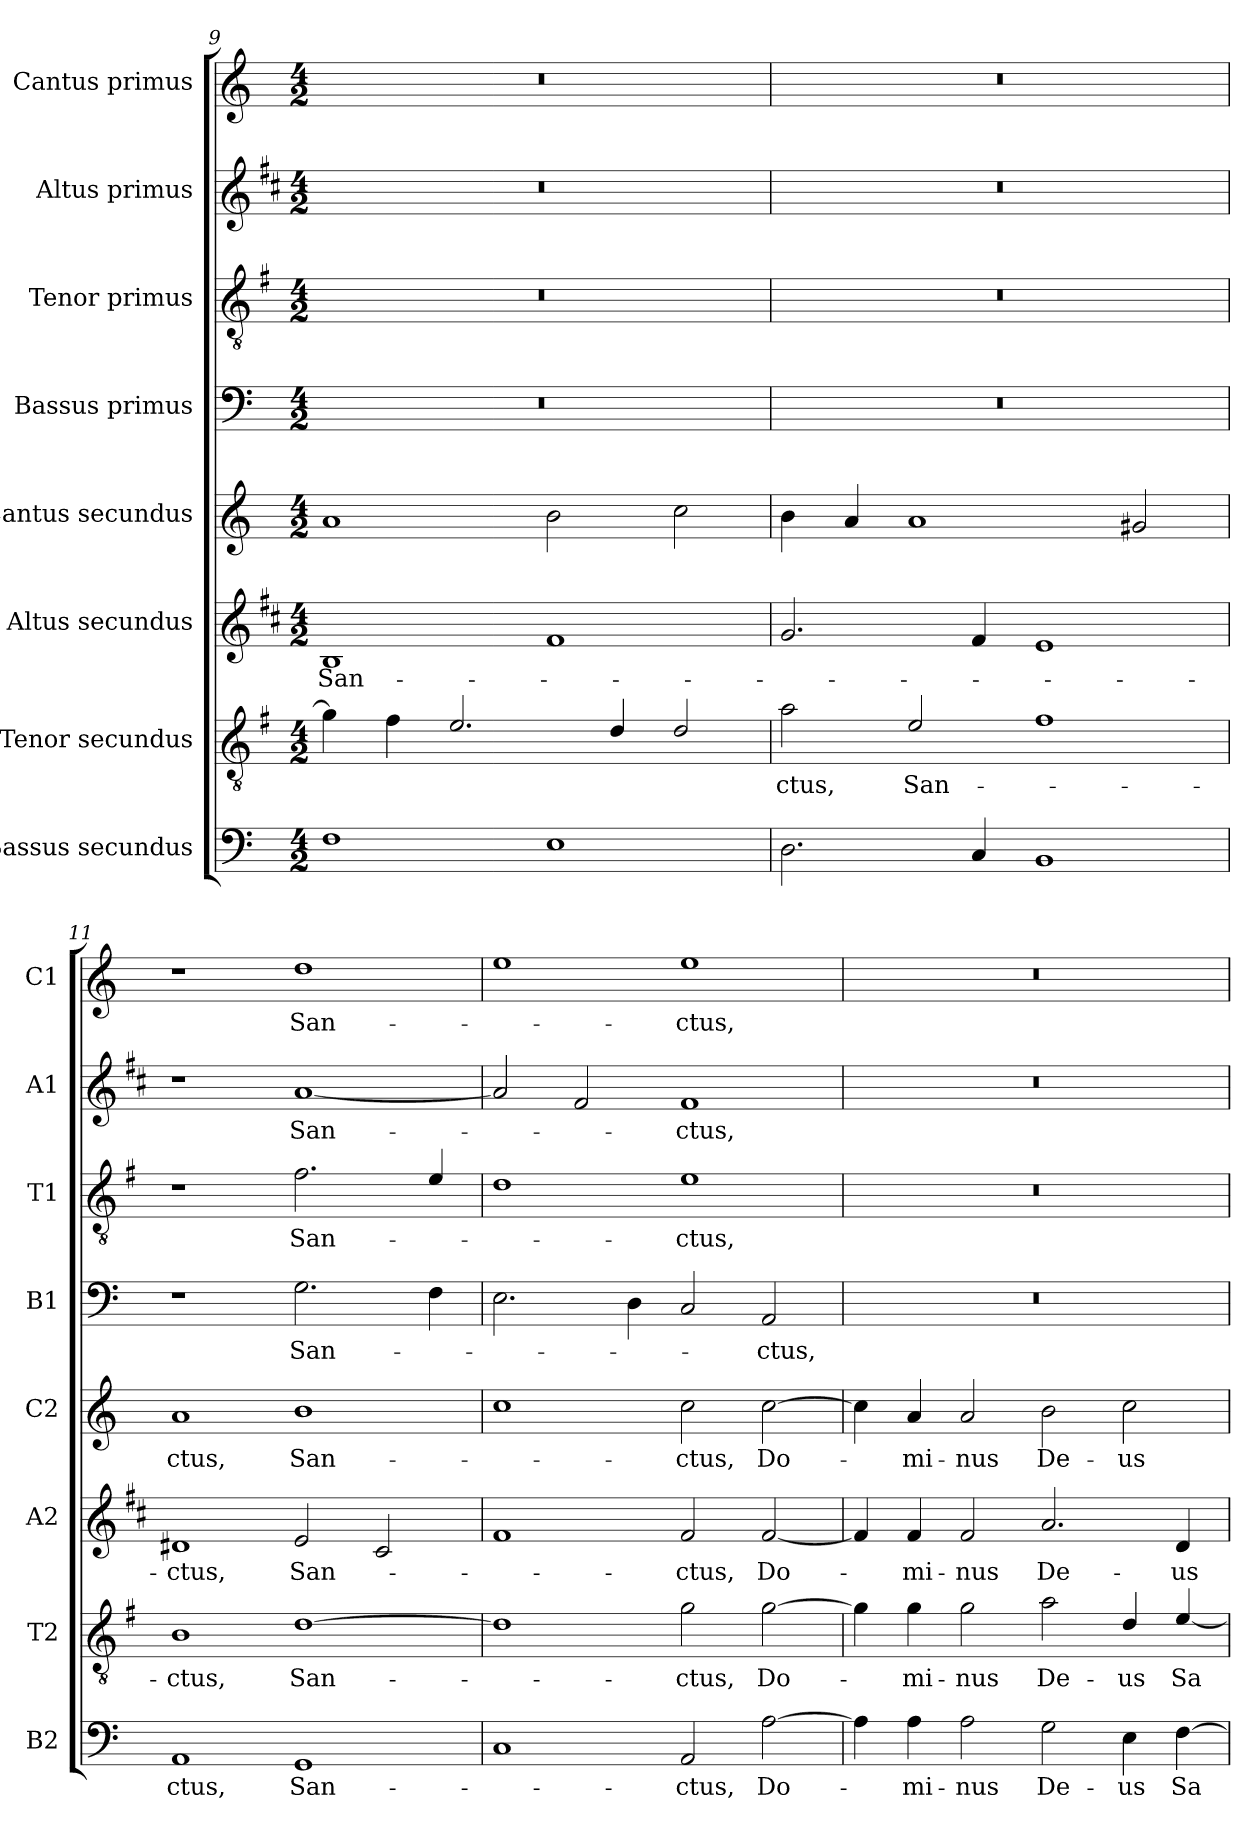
**kern	**text	**kern	**text	**kern	**text	**kern	**text	**kern	**text	**kern	**text	**kern	**text	**kern	**text
*part8	*part8	*part7	*part7	*part6	*part6	*part5	*part5	*part4	*part4	*part3	*part3	*part2	*part2	*part1	*part1
*staff8	*staff8	*staff7	*staff7	*staff6	*staff6	*staff5	*staff5	*staff4	*staff4	*staff3	*staff3	*staff2	*staff2	*staff1	*staff1
*I"Bassus secundus	*	*I"Tenor secundus	*	*I"Altus secundus	*	*I"Cantus secundus	*	*I"Bassus primus	*	*I"Tenor primus	*	*I"Altus primus	*	*I"Cantus primus	*
*I'B2	*	*I'T2	*	*I'A2	*	*I'C2	*	*I'B1	*	*I'T1	*	*I'A1	*	*I'C1	*
*clefF4	*	*clefGv2	*	*clefG2	*	*clefG2	*	*clefF4	*	*clefGv2	*	*clefG2	*	*clefG2	*
*	*	*ITrd4c7	*	*ITrd1c2	*	*	*	*	*	*ITrd4c7	*	*ITrd1c2	*	*	*
*k[]	*	*k[]	*	*k[]	*	*k[]	*	*k[]	*	*k[]	*	*k[]	*	*k[]	*
*C:	*	*C:	*	*C:	*	*C:	*	*C:	*	*C:	*	*C:	*	*C:	*
*M4/2	*	*M4/2	*	*M4/2	*	*M4/2	*	*M4/2	*	*M4/2	*	*M4/2	*	*M4/2	*
=9	=9	=9	=9	=9	=9	=9	=9	=9	=9	=9	=9	=9	=9	=9	=9
!	!	!	!	!	!LO:LY:b	!	!	!	!	!	!	!	!	!	!
1F	.	4c\]	.	1A	San-	1a	.	0r	.	0r	.	0r	.	0r	.
.	.	4B\	.	.	.	.	.	.	.	.	.	.	.	.	.
.	.	2.A/	.	.	.	.	.	.	.	.	.	.	.	.	.
1E	.	.	.	1e	.	2b\	.	.	.	.	.	.	.	.	.
.	.	4G/	.	.	.	.	.	.	.	.	.	.	.	.	.
.	.	2G/	.	.	.	2cc\	.	.	.	.	.	.	.	.	.
=10	=10	=10	=10	=10	=10	=10	=10	=10	=10	=10	=10	=10	=10	=10	=10
!	!	!	!LO:LY:b	!	!	!	!	!	!	!	!	!	!	!	!
2.D\	.	2d\	-ctus,	2.f/	.	4b\	.	0r	.	0r	.	0r	.	0r	.
.	.	.	.	.	.	4a/	.	.	.	.	.	.	.	.	.
!	!	!	!LO:LY:b	!	!	!	!	!	!	!	!	!	!	!	!
.	.	2A/	San-	.	.	1a	.	.	.	.	.	.	.	.	.
4C/	.	.	.	4e/	.	.	.	.	.	.	.	.	.	.	.
1BB	.	1B	.	1d	.	.	.	.	.	.	.	.	.	.	.
.	.	.	.	.	.	2g#X/	.	.	.	.	.	.	.	.	.
=11	=11	=11	=11	=11	=11	=11	=11	=11	=11	=11	=11	=11	=11	=11	=11
!	!LO:LY:b	!	!LO:LY:b	!	!LO:LY:b	!	!LO:LY:b	!	!	!	!	!	!	!	!
1AA	-ctus,	1E	-ctus,	1c#X	-ctus,	1a	-ctus,	1r	.	1r	.	1r	.	1r	.
!	!LO:LY:b	!	!LO:LY:b	!	!LO:LY:b	!	!LO:LY:b	!	!LO:LY:b	!	!LO:LY:b	!	!LO:LY:b	!	!LO:LY:b
1GG	San-	[1G	San-	2d/	San-	1b	San-	2.G\	San-	2.B\	San-	[1g	San-	1dd	San-
.	.	.	.	2B/	.	.	.	.	.	.	.	.	.	.	.
.	.	.	.	.	.	.	.	4F\	.	4A/	.	.	.	.	.
!!LO:PB:g=z
=12	=12	=12	=12	=12	=12	=12	=12	=12	=12	=12	=12	=12	=12	=12	=12
1C	.	1G]	.	1e	.	1cc	.	2.E\	.	1G	.	2g/]	.	1ee	.
.	.	.	.	.	.	.	.	.	.	.	.	2e/	.	.	.
.	.	.	.	.	.	.	.	4D\	.	.	.	.	.	.	.
!	!LO:LY:b	!	!LO:LY:b	!	!LO:LY:b	!	!LO:LY:b	!	!	!	!LO:LY:b	!	!LO:LY:b	!	!LO:LY:b
2AA/	-ctus,	2c\	-ctus,	2e/	-ctus,	2cc\	-ctus,	2C/	.	1A	-ctus,	1e	-ctus,	1ee	-ctus,
!	!LO:LY:b	!	!LO:LY:b	!	!LO:LY:b	!	!LO:LY:b	!	!LO:LY:b	!	!	!	!	!	!
[2A\	Do-	[2c\	Do-	[2e/	Do-	[2cc\	Do-	2AA/	-ctus,	.	.	.	.	.	.
=13	=13	=13	=13	=13	=13	=13	=13	=13	=13	=13	=13	=13	=13	=13	=13
4A\]	.	4c\]	.	4e/]	.	4cc\]	.	0r	.	0r	.	0r	.	0r	.
!	!LO:LY:b	!	!LO:LY:b	!	!LO:LY:b	!	!LO:LY:b	!	!	!	!	!	!	!	!
4A\	-mi-	4c\	-mi-	4e/	-mi-	4a/	-mi-	.	.	.	.	.	.	.	.
!	!LO:LY:b	!	!LO:LY:b	!	!LO:LY:b	!	!LO:LY:b	!	!	!	!	!	!	!	!
2A\	-nus	2c\	-nus	2e/	-nus	2a/	-nus	.	.	.	.	.	.	.	.
!	!LO:LY:b	!	!LO:LY:b	!	!LO:LY:b	!	!LO:LY:b	!	!	!	!	!	!	!	!
2G\	De-	2d\	De-	2.g/	De-	2b\	De-	.	.	.	.	.	.	.	.
!	!LO:LY:b	!	!LO:LY:b	!	!	!	!LO:LY:b	!	!	!	!	!	!	!	!
4E\	-us	4G/	-us	.	.	2cc\	-us	.	.	.	.	.	.	.	.
!	!LO:LY:b	!	!LO:LY:b	!	!LO:LY:b	!	!	!	!	!	!	!	!	!	!
[4F\	Sa-	[4A/	Sa-	4c/	-us	.	.	.	.	.	.	.	.	.	.
=	=	=	=	=	=	=	=	=	=	=	=	=	=	=	=
*-	*-	*-	*-	*-	*-	*-	*-	*-	*-	*-	*-	*-	*-	*-	*-
